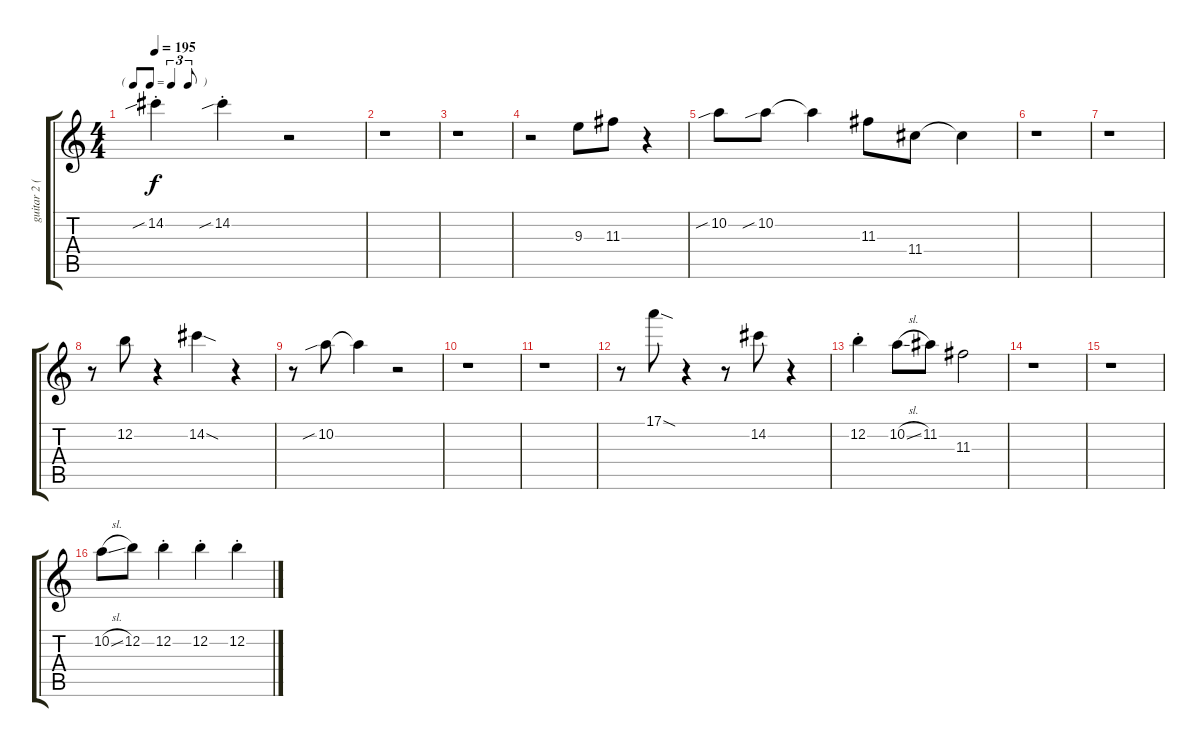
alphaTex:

\track ("guitar 2 (slide)" "guitar 2 (") {instrument overdrivenguitar}
\staff {score tabs}
\tuning (E4 B3 G3 D3 A2 E2) {hide}
\ts (4 4)
\tf triplet8th
\tempo 195
\clef g2
\ks c
14.2{sib st}.4{dy f} 14.2{sib st}.4 r.2 |
r.1 |
r.1 |
r.2 9.3.8 11.3.8 r.4 |
10.2{sib}.8 10.2{sib}.8 10.2{t}.4 11.3.8 11.4.8 11.4{t}.4 |
r.1 |
r.1 |
r.8 12.2.8 r.4 14.2{sod}.4 r.4 |
r.8 10.2{sib}.8 10.2{t}.4 r.2 |
r.1 |
r.1 |
r.8 17.1{sod}.8 r.4 r.8 14.2.8 r.4 |
12.2{st}.4 10.2{sl}.8 11.2.8 11.3.2 |
r.1 |
r.1 |
10.2{sl}.8 12.2.8 12.2{st}.4 12.2{st}.4 12.2{st}.4
